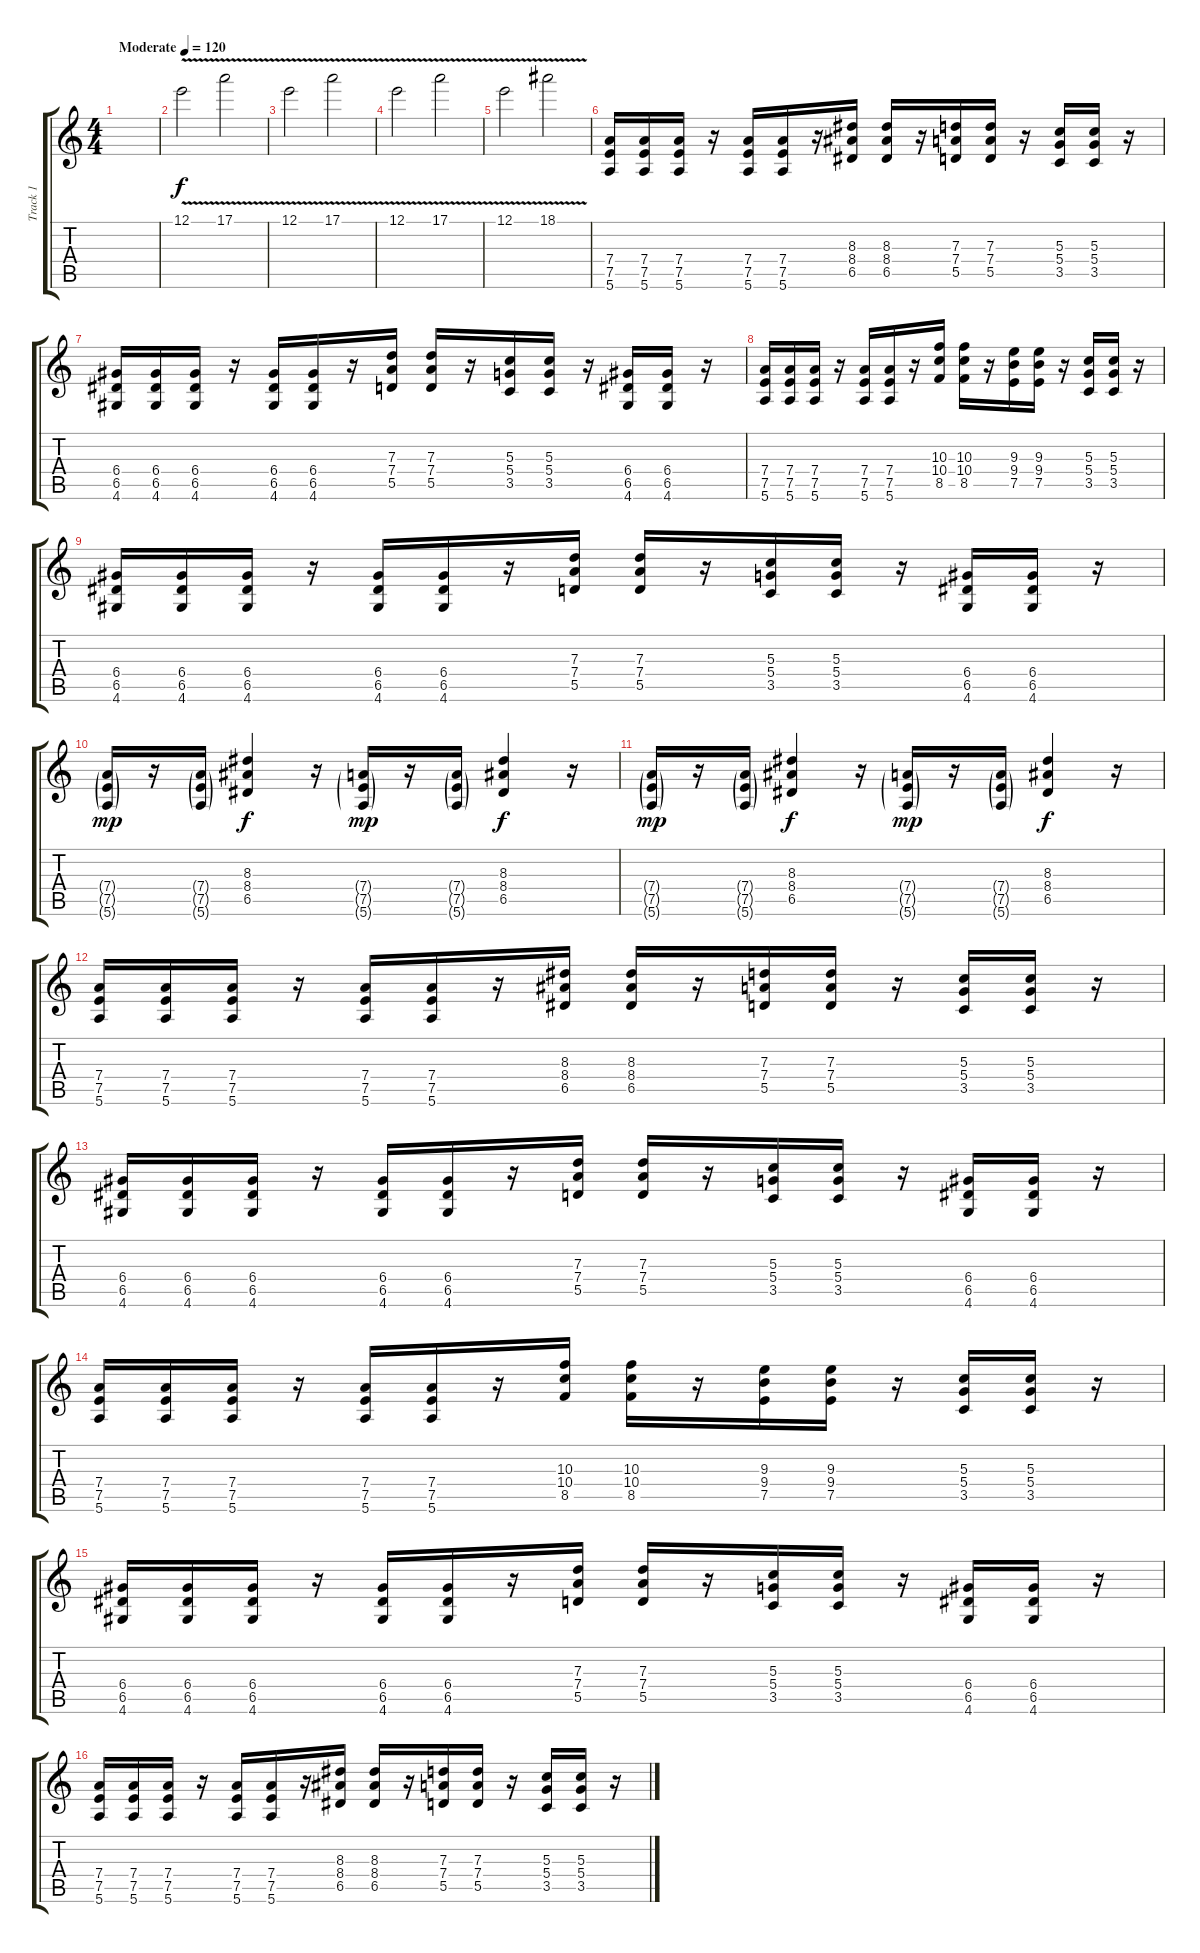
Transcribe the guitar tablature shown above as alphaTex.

\track ("Track 1" "Track 1") {instrument distortionguitar}
\staff {score tabs}
\tuning (E4 B3 G3 D3 A2 E2) {hide}
\ts (4 4)
\tempo (120 "Moderate")
\clef g2
\ks c
|
12.1{v}.2 17.1{v}.2 |
12.1{v}.2 17.1{v}.2 |
12.1{v}.2 17.1{v}.2 |
12.1{v}.2 18.1{v}.2 |
(7.4 7.5 5.6).16 (7.4 7.5 5.6).16 (7.4 7.5 5.6).16 r.16 (7.4 7.5 5.6).16 (7.4 7.5 5.6).16 r.16 (8.3 8.4 6.5).16 (8.3 8.4 6.5).16 r.16 (7.3 7.4 5.5).16 (7.3 7.4 5.5).16 r.16 (5.3 5.4 3.5).16 (5.3 5.4 3.5).16 r.16 |
(6.4 6.5 4.6).16 (6.4 6.5 4.6).16 (6.4 6.5 4.6).16 r.16 (6.4 6.5 4.6).16 (6.4 6.5 4.6).16 r.16 (7.3 7.4 5.5).16 (7.3 7.4 5.5).16 r.16 (5.3 5.4 3.5).16 (5.3 5.4 3.5).16 r.16 (6.4 6.5 4.6).16 (6.4 6.5 4.6).16 r.16 |
(7.4 7.5 5.6).16 (7.4 7.5 5.6).16 (7.4 7.5 5.6).16 r.16 (7.4 7.5 5.6).16 (7.4 7.5 5.6).16 r.16 (10.3 10.4 8.5).16 (10.3 10.4 8.5).16 r.16 (9.3 9.4 7.5).16 (9.3 9.4 7.5).16 r.16 (5.3 5.4 3.5).16 (5.3 5.4 3.5).16 r.16 |
(6.4 6.5 4.6).16 (6.4 6.5 4.6).16 (6.4 6.5 4.6).16 r.16 (6.4 6.5 4.6).16 (6.4 6.5 4.6).16 r.16 (7.3 7.4 5.5).16 (7.3 7.4 5.5).16 r.16 (5.3 5.4 3.5).16 (5.3 5.4 3.5).16 r.16 (6.4 6.5 4.6).16 (6.4 6.5 4.6).16 r.16 |
(7.4{g} 7.5{g} 5.6{g}).16{dy mp} r.16 (7.4{g} 7.5{g} 5.6{g}).16 (8.3 8.4 6.5).4{dy f} r.16 (7.4{g} 7.5{g} 5.6{g}).16{dy mp} r.16 (7.4{g} 7.5{g} 5.6{g}).16 (8.3 8.4 6.5).4{dy f} r.16 |
(7.4{g} 7.5{g} 5.6{g}).16{dy mp} r.16 (7.4{g} 7.5{g} 5.6{g}).16 (8.3 8.4 6.5).4{dy f} r.16 (7.4{g} 7.5{g} 5.6{g}).16{dy mp} r.16 (7.4{g} 7.5{g} 5.6{g}).16 (8.3 8.4 6.5).4{dy f} r.16 |
(7.4 7.5 5.6).16 (7.4 7.5 5.6).16 (7.4 7.5 5.6).16 r.16 (7.4 7.5 5.6).16 (7.4 7.5 5.6).16 r.16 (8.3 8.4 6.5).16 (8.3 8.4 6.5).16 r.16 (7.3 7.4 5.5).16 (7.3 7.4 5.5).16 r.16 (5.3 5.4 3.5).16 (5.3 5.4 3.5).16 r.16 |
(6.4 6.5 4.6).16 (6.4 6.5 4.6).16 (6.4 6.5 4.6).16 r.16 (6.4 6.5 4.6).16 (6.4 6.5 4.6).16 r.16 (7.3 7.4 5.5).16 (7.3 7.4 5.5).16 r.16 (5.3 5.4 3.5).16 (5.3 5.4 3.5).16 r.16 (6.4 6.5 4.6).16 (6.4 6.5 4.6).16 r.16 |
(7.4 7.5 5.6).16 (7.4 7.5 5.6).16 (7.4 7.5 5.6).16 r.16 (7.4 7.5 5.6).16 (7.4 7.5 5.6).16 r.16 (10.3 10.4 8.5).16 (10.3 10.4 8.5).16 r.16 (9.3 9.4 7.5).16 (9.3 9.4 7.5).16 r.16 (5.3 5.4 3.5).16 (5.3 5.4 3.5).16 r.16 |
(6.4 6.5 4.6).16 (6.4 6.5 4.6).16 (6.4 6.5 4.6).16 r.16 (6.4 6.5 4.6).16 (6.4 6.5 4.6).16 r.16 (7.3 7.4 5.5).16 (7.3 7.4 5.5).16 r.16 (5.3 5.4 3.5).16 (5.3 5.4 3.5).16 r.16 (6.4 6.5 4.6).16 (6.4 6.5 4.6).16 r.16 |
(7.4 7.5 5.6).16 (7.4 7.5 5.6).16 (7.4 7.5 5.6).16 r.16 (7.4 7.5 5.6).16 (7.4 7.5 5.6).16 r.16 (8.3 8.4 6.5).16 (8.3 8.4 6.5).16 r.16 (7.3 7.4 5.5).16 (7.3 7.4 5.5).16 r.16 (5.3 5.4 3.5).16 (5.3 5.4 3.5).16 r.16
